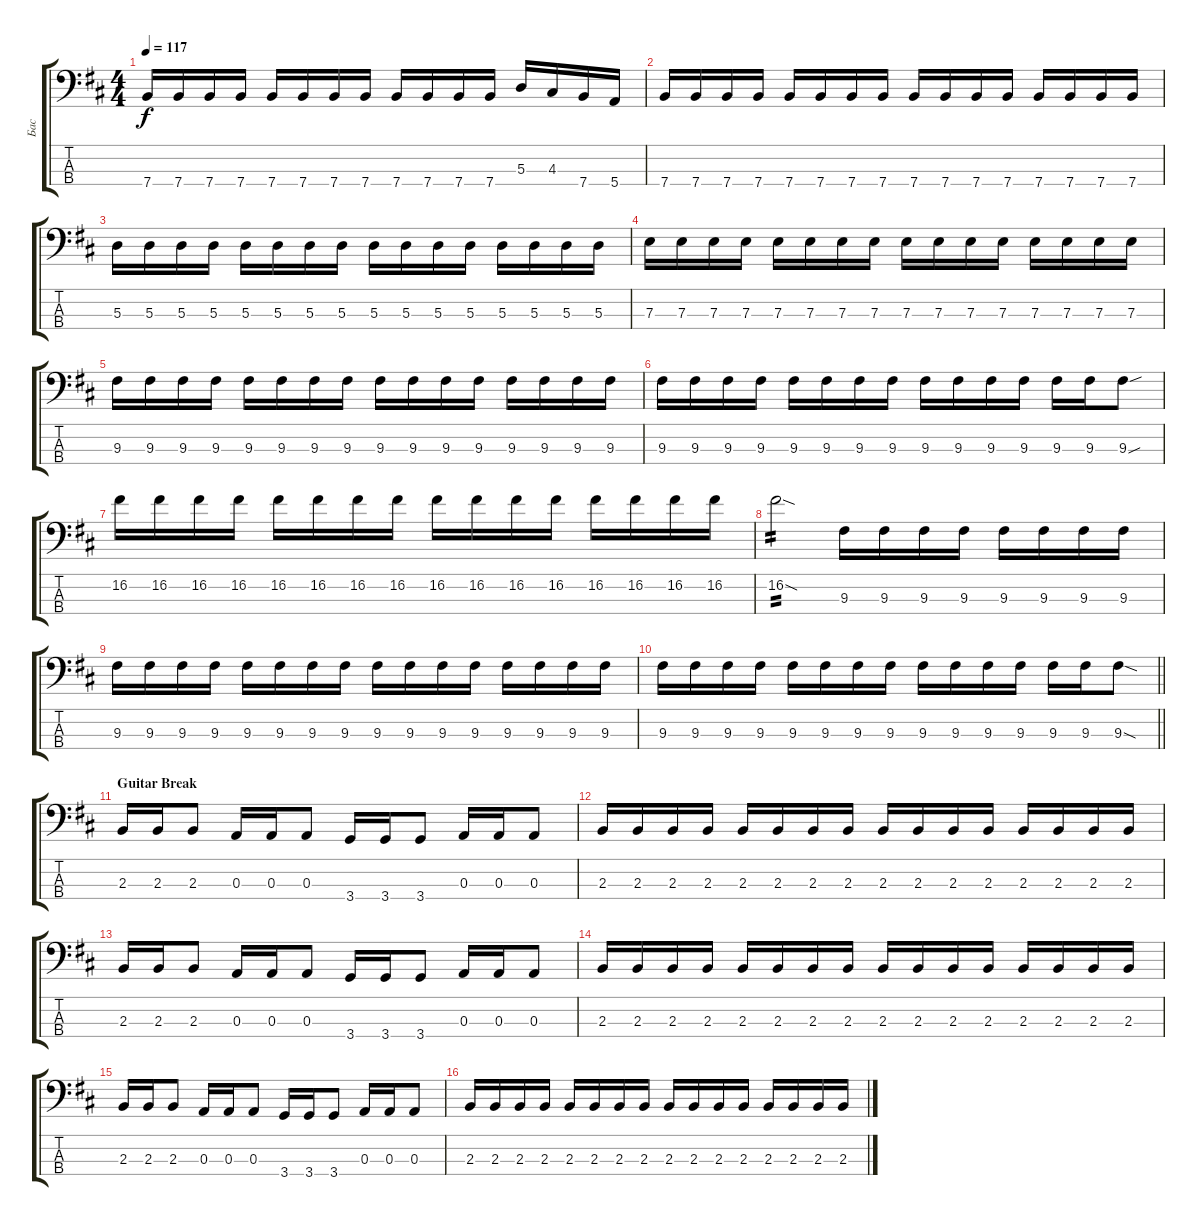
\track ("Бас" "Бас") {instrument electricbassfinger}
\staff {score tabs}
\tuning (G2 D2 A1 E1) {hide}
\ts (4 4)
\tempo 117
\clef f4
\ks bminor
7.4.16{dy f} 7.4.16 7.4.16 7.4.16 7.4.16 7.4.16 7.4.16 7.4.16 7.4.16 7.4.16 7.4.16 7.4.16 5.3.16 4.3.16 7.4.16 5.4.16 |
7.4.16 7.4.16 7.4.16 7.4.16 7.4.16 7.4.16 7.4.16 7.4.16 7.4.16 7.4.16 7.4.16 7.4.16 7.4.16 7.4.16 7.4.16 7.4.16 |
5.3.16 5.3.16 5.3.16 5.3.16 5.3.16 5.3.16 5.3.16 5.3.16 5.3.16 5.3.16 5.3.16 5.3.16 5.3.16 5.3.16 5.3.16 5.3.16 |
7.3.16 7.3.16 7.3.16 7.3.16 7.3.16 7.3.16 7.3.16 7.3.16 7.3.16 7.3.16 7.3.16 7.3.16 7.3.16 7.3.16 7.3.16 7.3.16 |
9.3.16 9.3.16 9.3.16 9.3.16 9.3.16 9.3.16 9.3.16 9.3.16 9.3.16 9.3.16 9.3.16 9.3.16 9.3.16 9.3.16 9.3.16 9.3.16 |
9.3.16 9.3.16 9.3.16 9.3.16 9.3.16 9.3.16 9.3.16 9.3.16 9.3.16 9.3.16 9.3.16 9.3.16 9.3.16 9.3.16 9.3{sou}.8 |
16.2.16 16.2.16 16.2.16 16.2.16 16.2.16 16.2.16 16.2.16 16.2.16 16.2.16 16.2.16 16.2.16 16.2.16 16.2.16 16.2.16 16.2.16 16.2.16 |
16.2{sod}.2{tp 2} 9.3.16 9.3.16 9.3.16 9.3.16 9.3.16 9.3.16 9.3.16 9.3.16 |
9.3.16 9.3.16 9.3.16 9.3.16 9.3.16 9.3.16 9.3.16 9.3.16 9.3.16 9.3.16 9.3.16 9.3.16 9.3.16 9.3.16 9.3.16 9.3.16 |
\barLineRight lightlight
9.3.16 9.3.16 9.3.16 9.3.16 9.3.16 9.3.16 9.3.16 9.3.16 9.3.16 9.3.16 9.3.16 9.3.16 9.3.16 9.3.16 9.3{sod}.8 |
\section ("" "Guitar Break")
2.3.16 2.3.16 2.3.8 0.3.16 0.3.16 0.3.8 3.4.16 3.4.16 3.4.8 0.3.16 0.3.16 0.3.8 |
2.3.16 2.3.16 2.3.16 2.3.16 2.3.16 2.3.16 2.3.16 2.3.16 2.3.16 2.3.16 2.3.16 2.3.16 2.3.16 2.3.16 2.3.16 2.3.16 |
2.3.16 2.3.16 2.3.8 0.3.16 0.3.16 0.3.8 3.4.16 3.4.16 3.4.8 0.3.16 0.3.16 0.3.8 |
2.3.16 2.3.16 2.3.16 2.3.16 2.3.16 2.3.16 2.3.16 2.3.16 2.3.16 2.3.16 2.3.16 2.3.16 2.3.16 2.3.16 2.3.16 2.3.16 |
2.3.16 2.3.16 2.3.8 0.3.16 0.3.16 0.3.8 3.4.16 3.4.16 3.4.8 0.3.16 0.3.16 0.3.8 |
2.3.16 2.3.16 2.3.16 2.3.16 2.3.16 2.3.16 2.3.16 2.3.16 2.3.16 2.3.16 2.3.16 2.3.16 2.3.16 2.3.16 2.3.16 2.3.16
